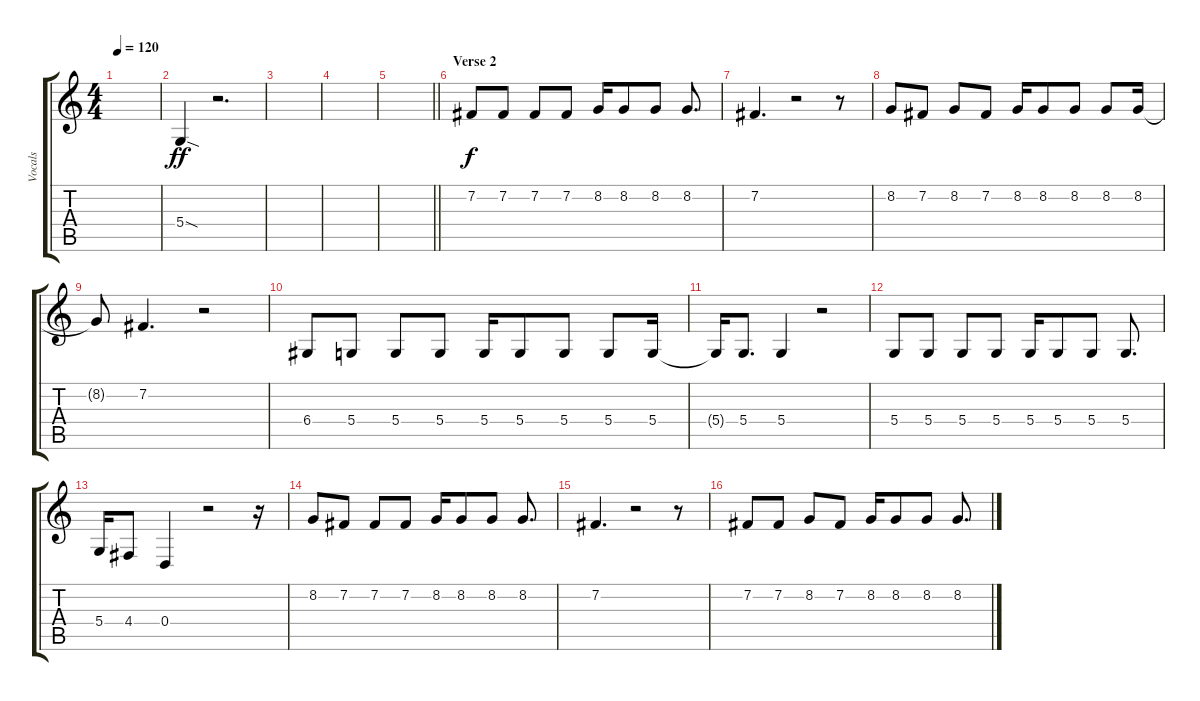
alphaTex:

\track ("Vocals" "Vocals") {instrument lead6voice}
\staff {score tabs}
\tuning (E4 B3 G3 D3 A2 E2) {hide}
\ts (4 4)
\tempo 120
\clef g2
\ks c
|
5.4{sod}.4{dy ff} r.2{d} |
|
|
\barLineRight lightlight
|
\section ("" "Verse 2")
7.2.8{dy f} 7.2.8 7.2.8 7.2.8 8.2.16 8.2.8 8.2.8 8.2.8{d} |
7.2.4{d} r.2 r.8 |
8.2.8 7.2.8 8.2.8 7.2.8 8.2.16 8.2.8 8.2.8 8.2.8 8.2.16 |
8.2{t}.8 7.2.4{d} r.2 |
6.4.8 5.4.8 5.4.8 5.4.8 5.4.16 5.4.8 5.4.8 5.4.8 5.4.16 |
5.4{t}.16 5.4.8{d} 5.4.4 r.2 |
5.4.8 5.4.8 5.4.8 5.4.8 5.4.16 5.4.8 5.4.8 5.4.8{d} |
5.4.16 4.4.8 0.4.4 r.2 r.16 |
8.2.8 7.2.8 7.2.8 7.2.8 8.2.16 8.2.8 8.2.8 8.2.8{d} |
7.2.4{d} r.2 r.8 |
7.2.8 7.2.8 8.2.8 7.2.8 8.2.16 8.2.8 8.2.8 8.2{sl}.8{d}
